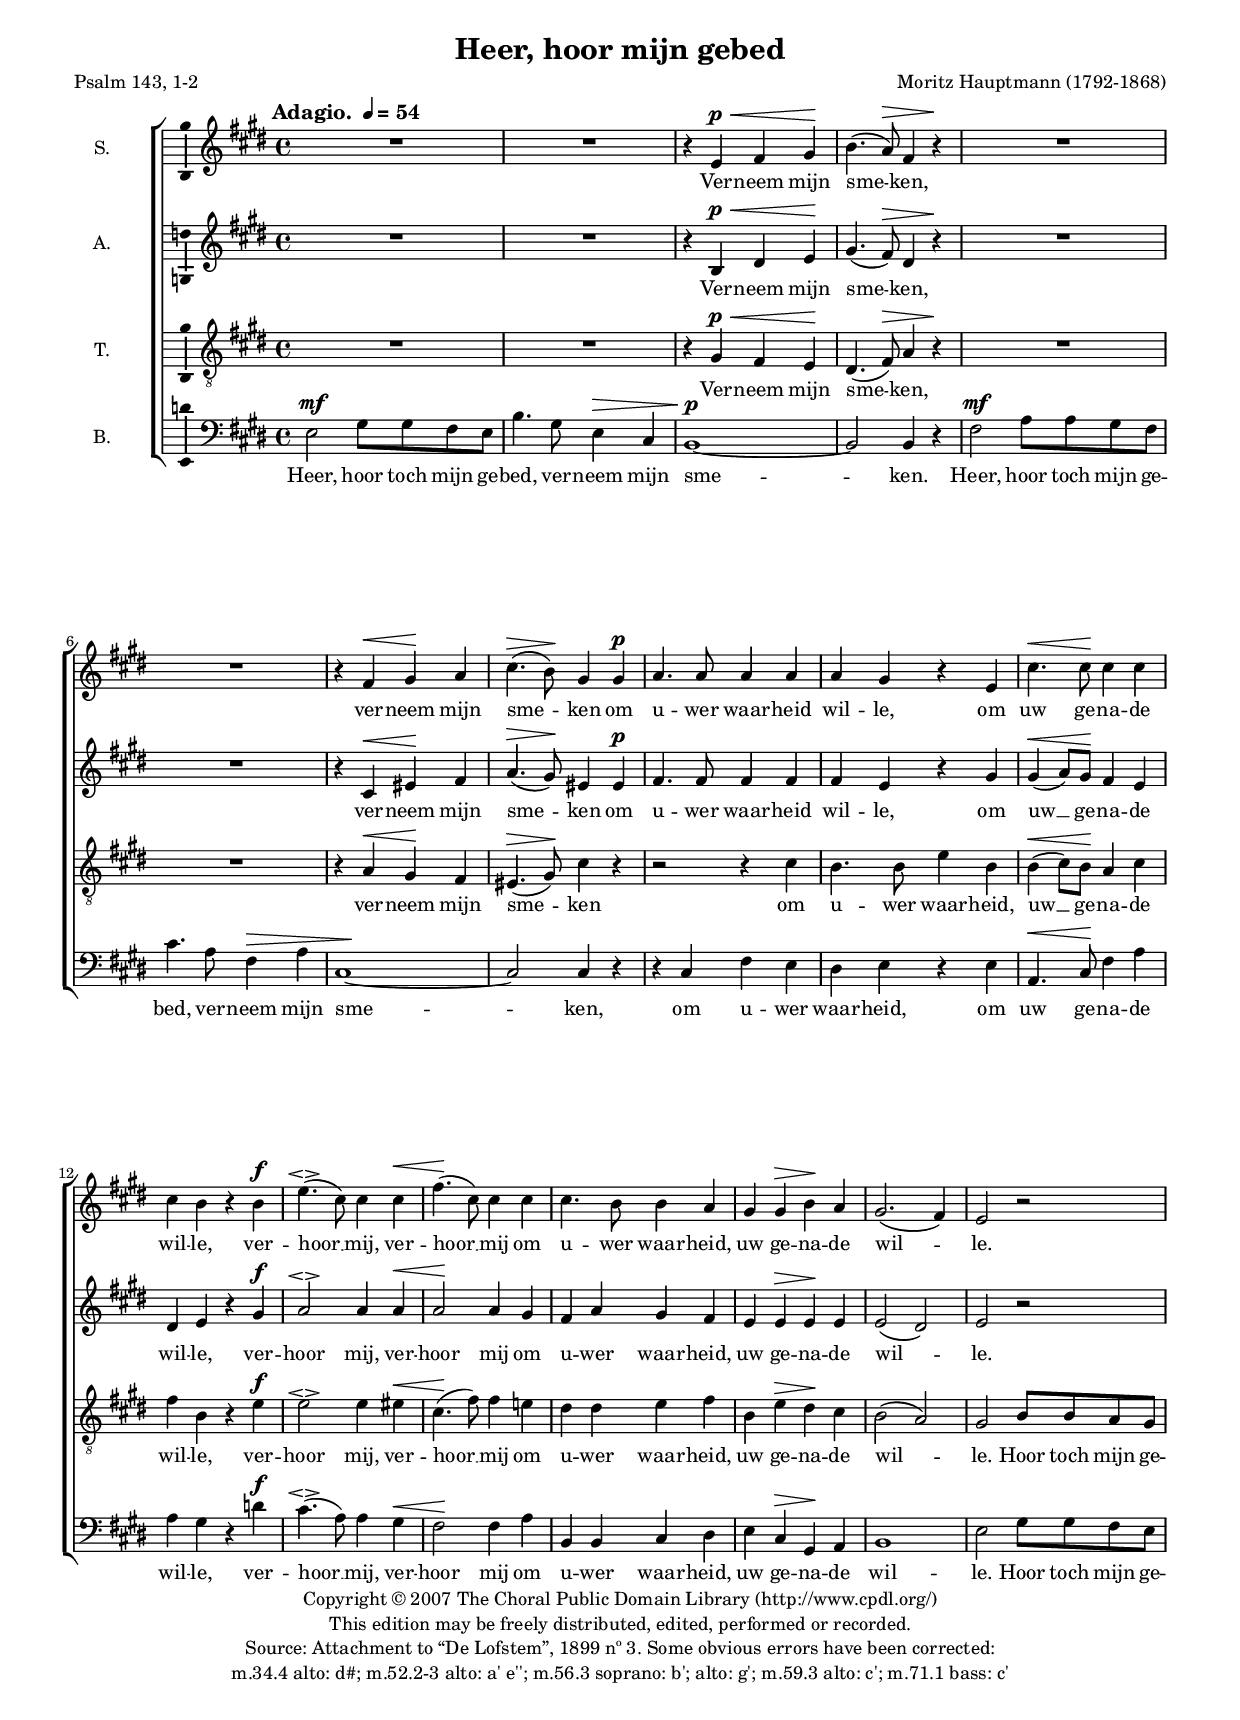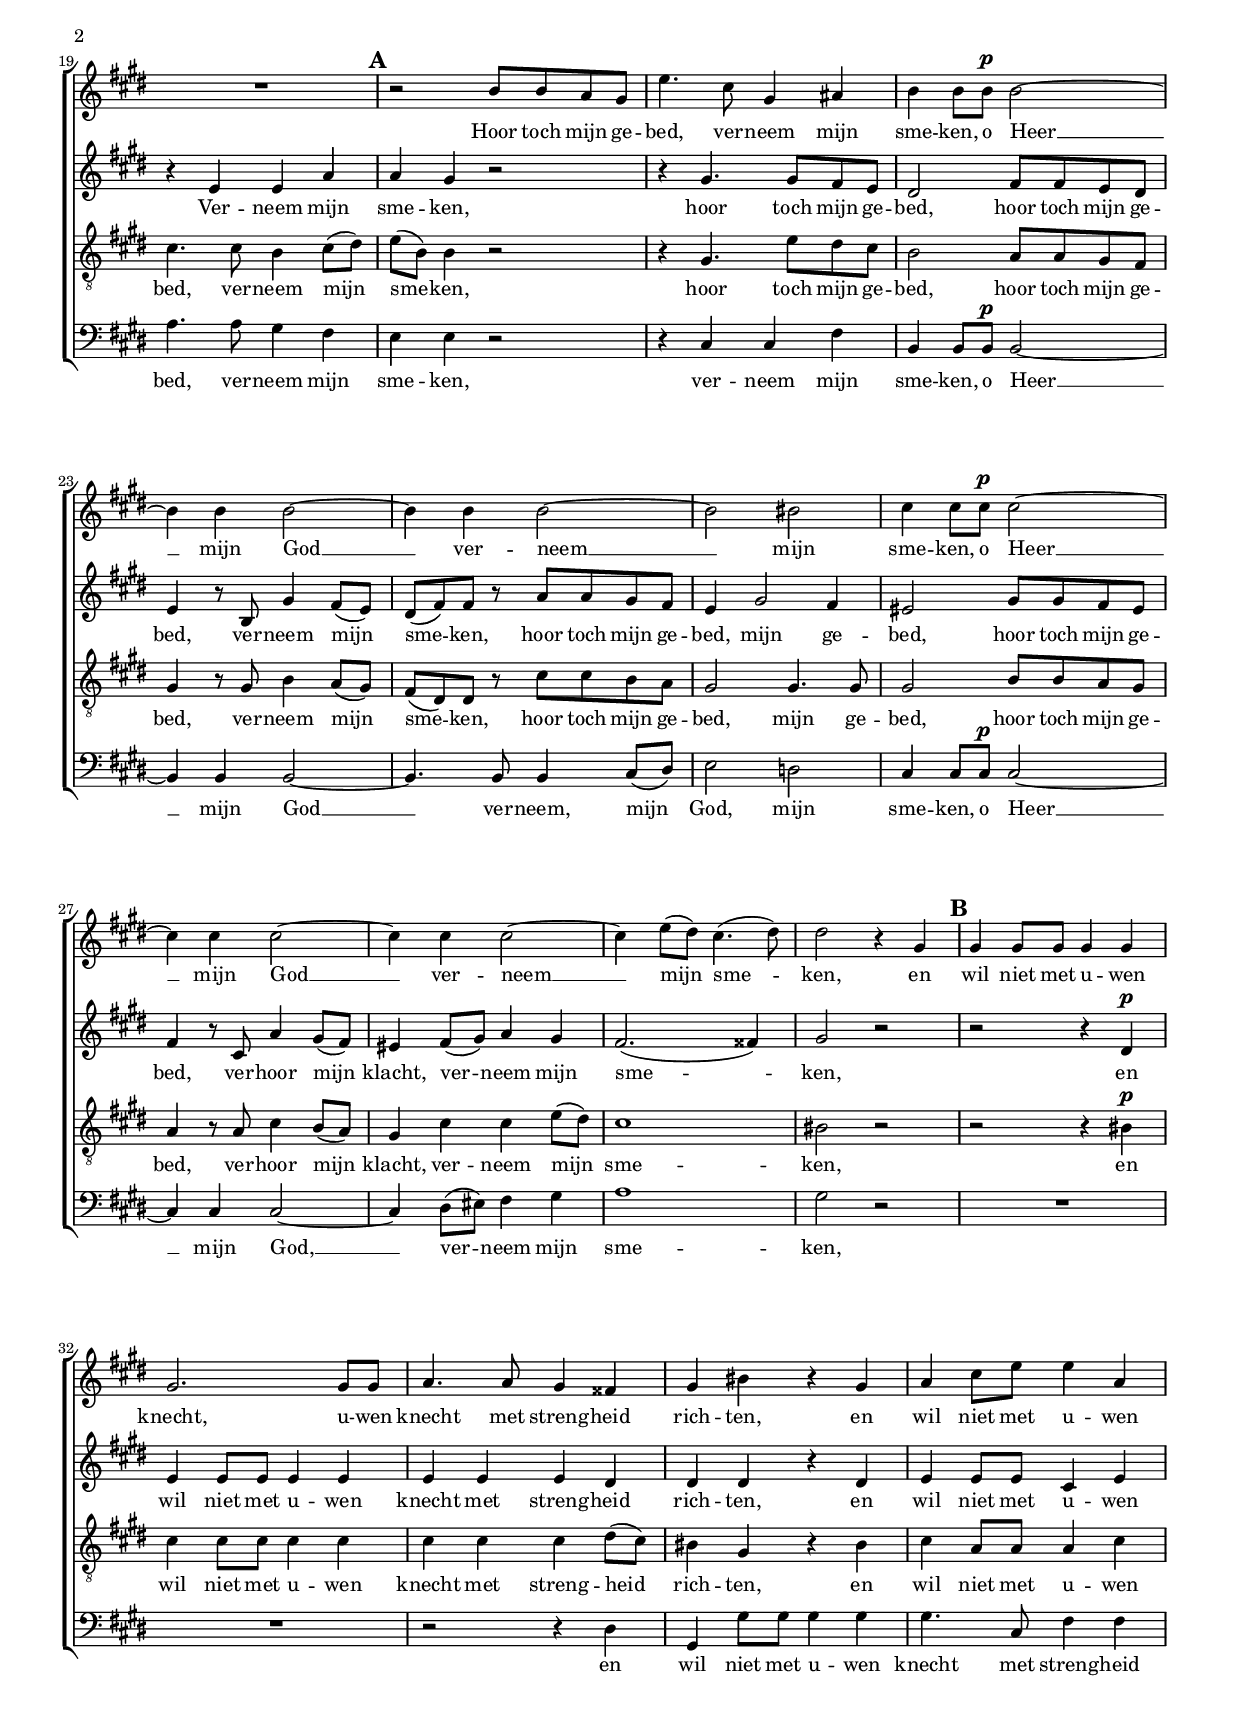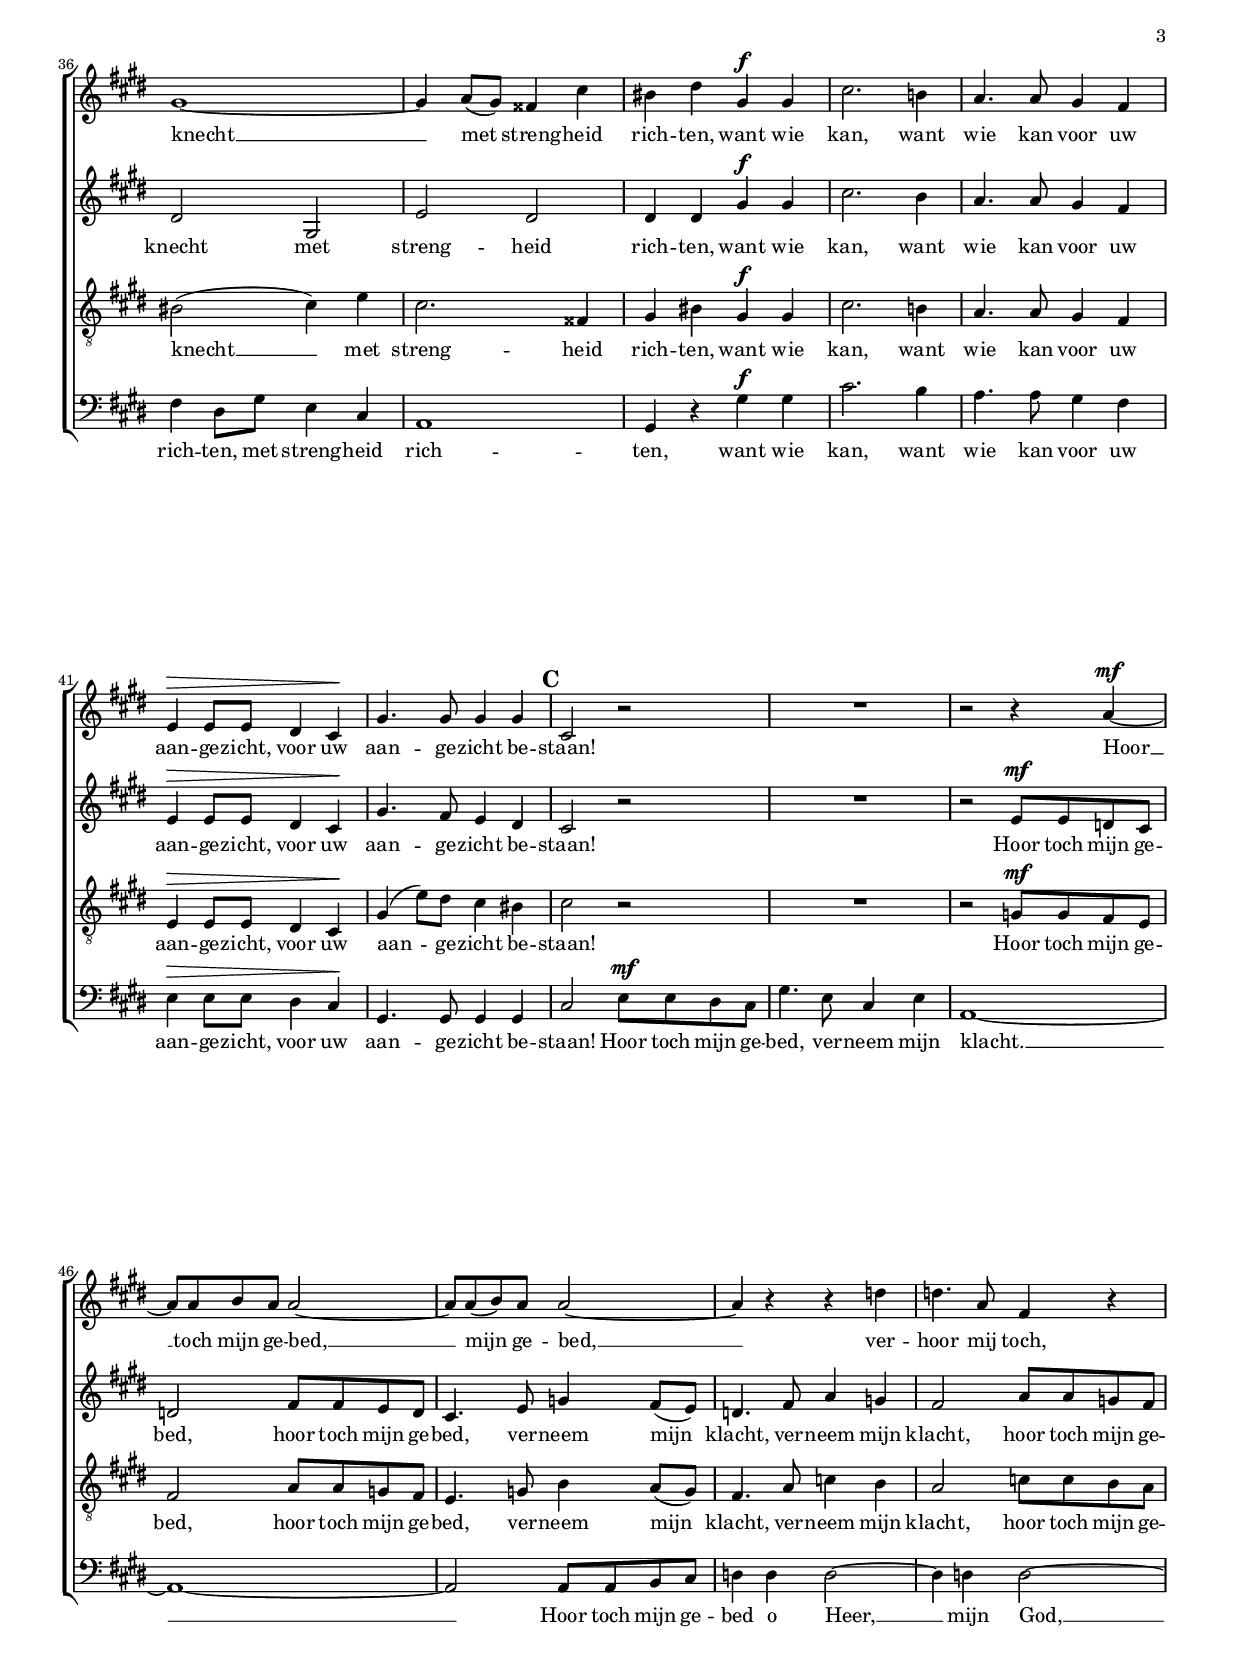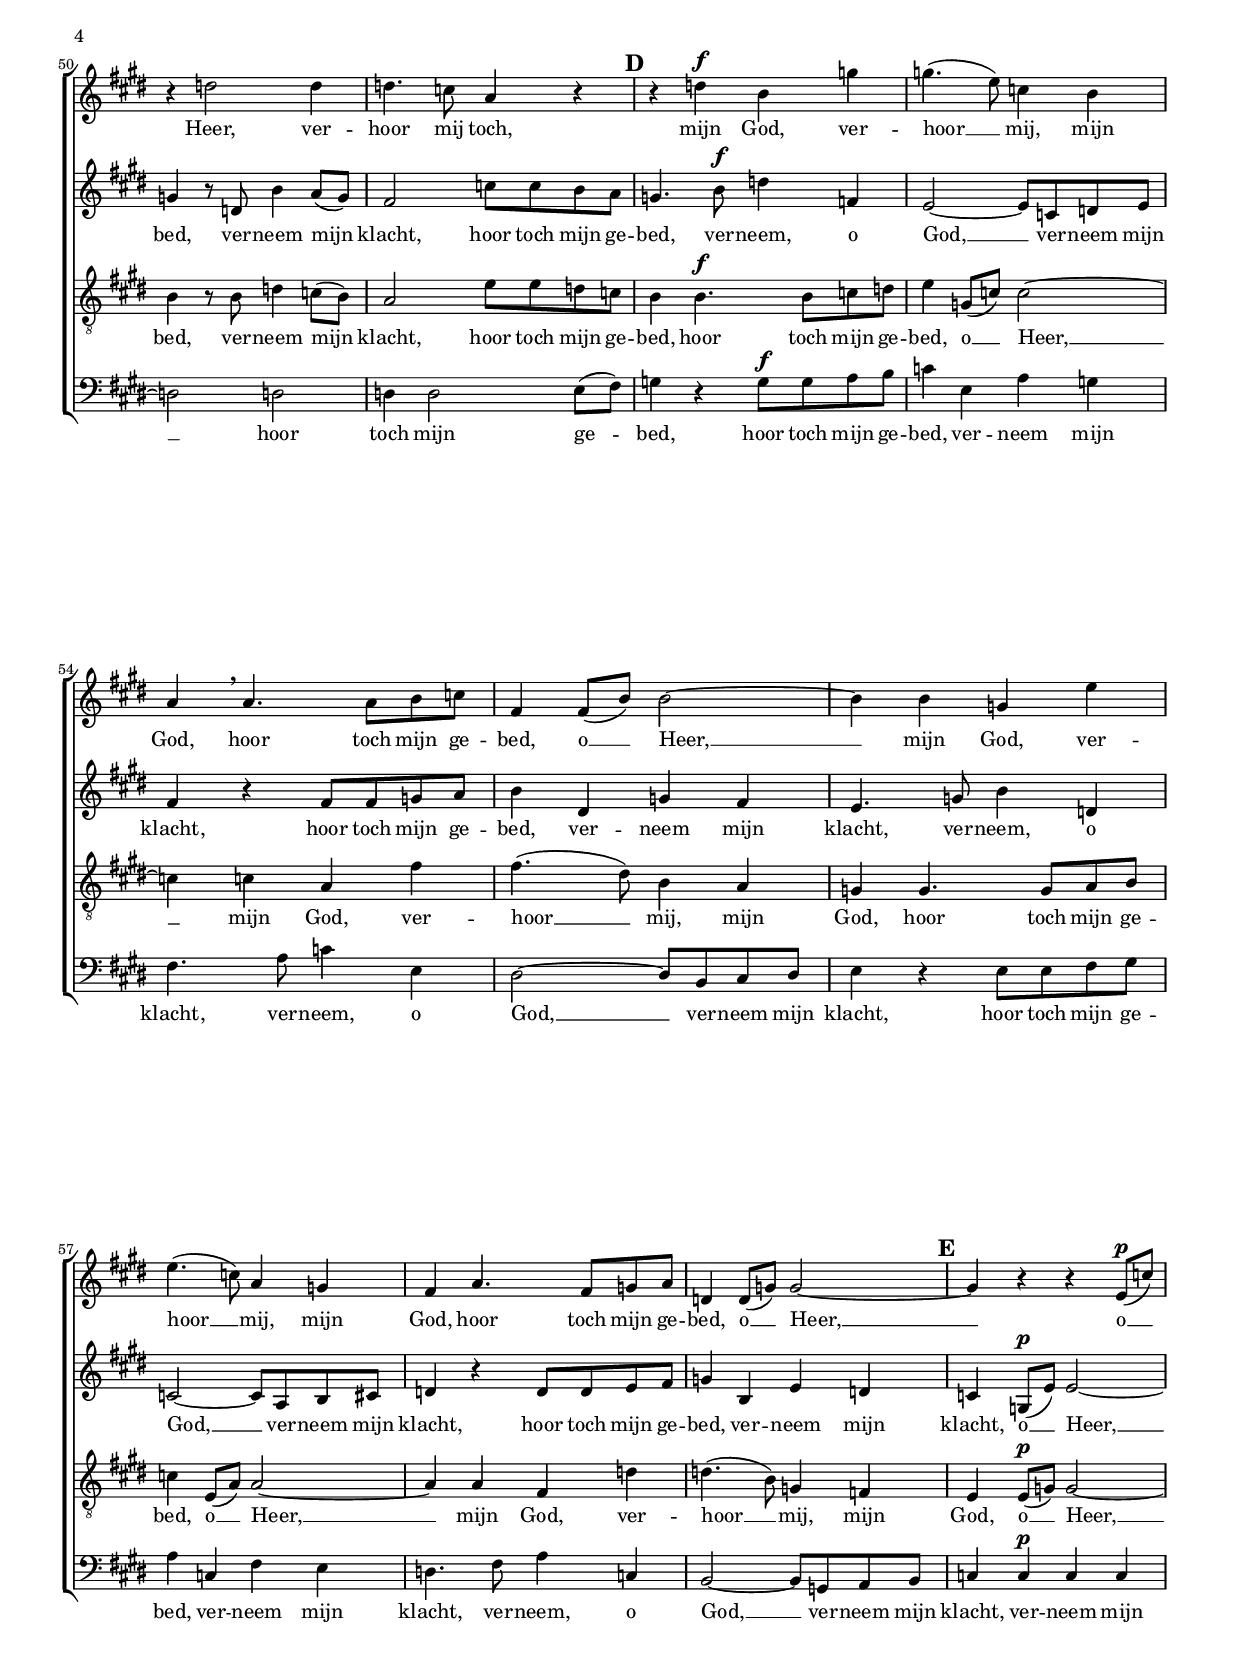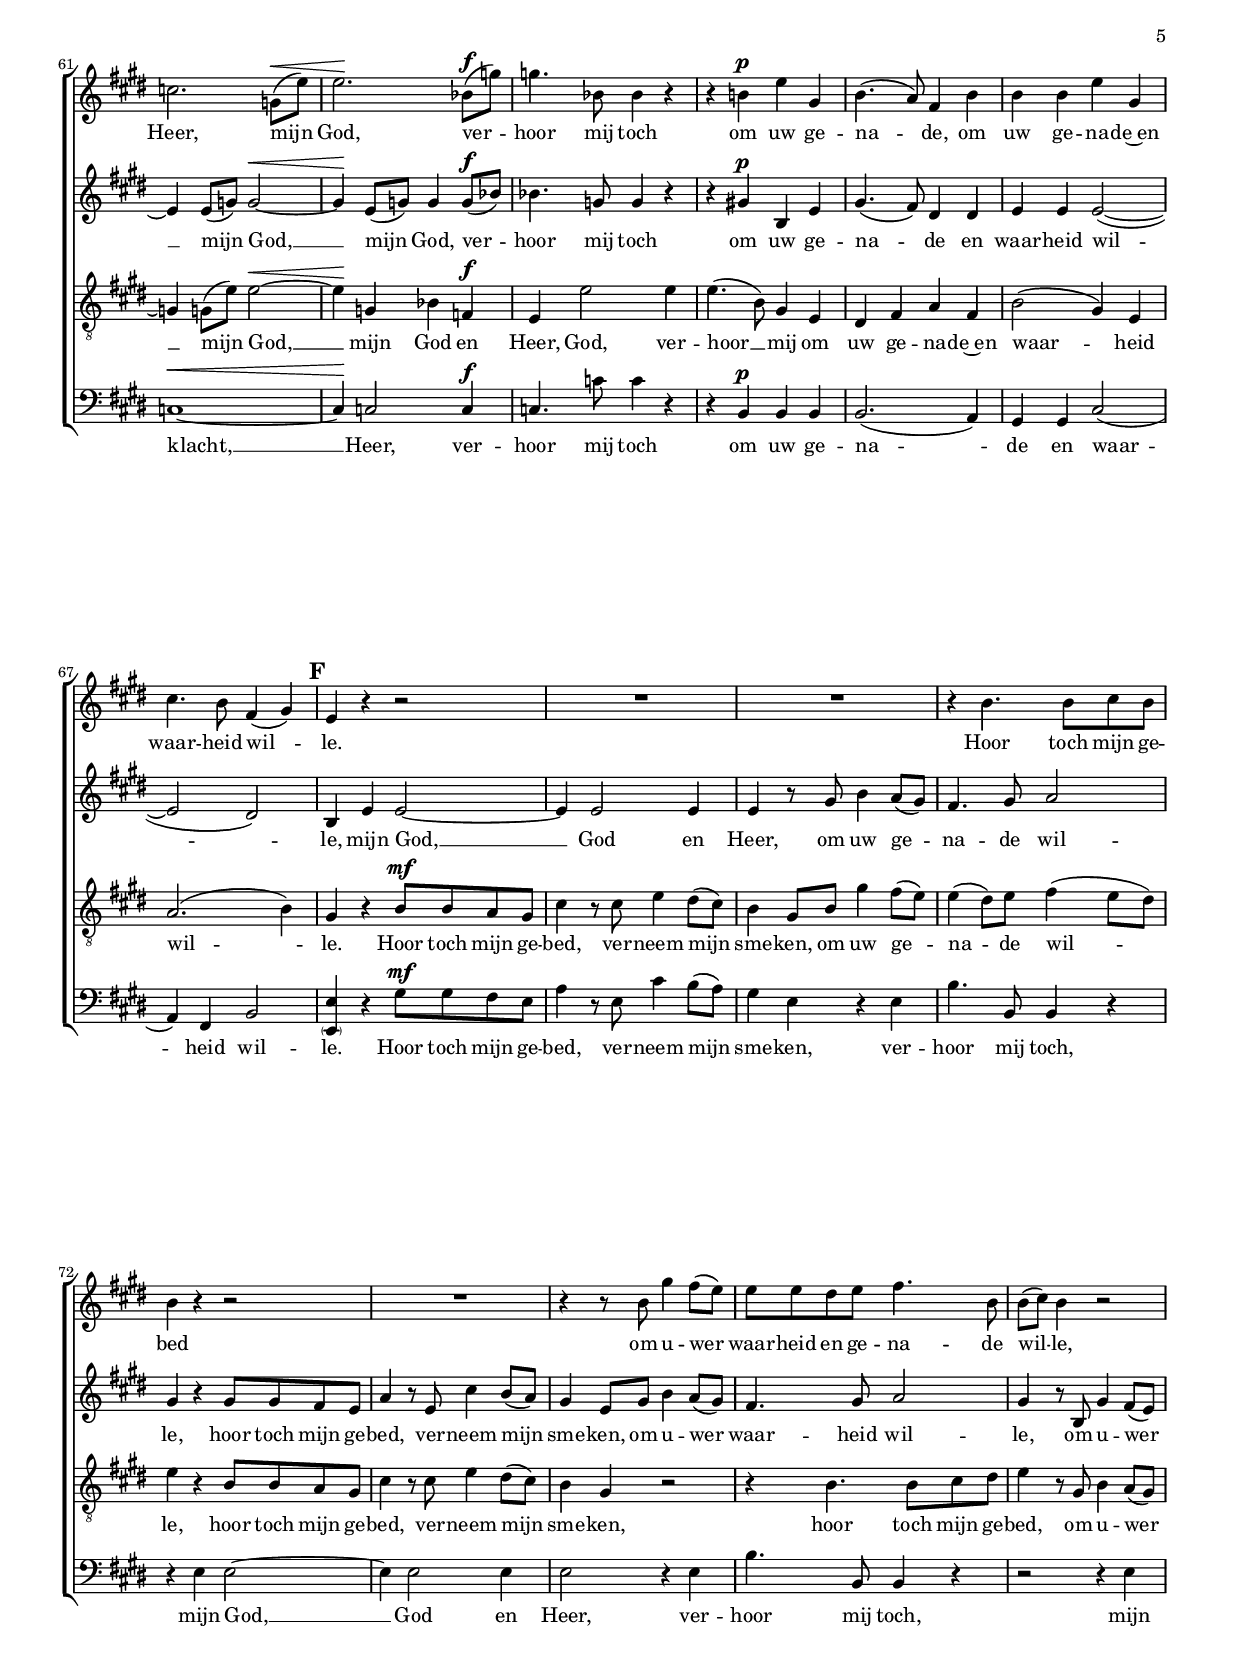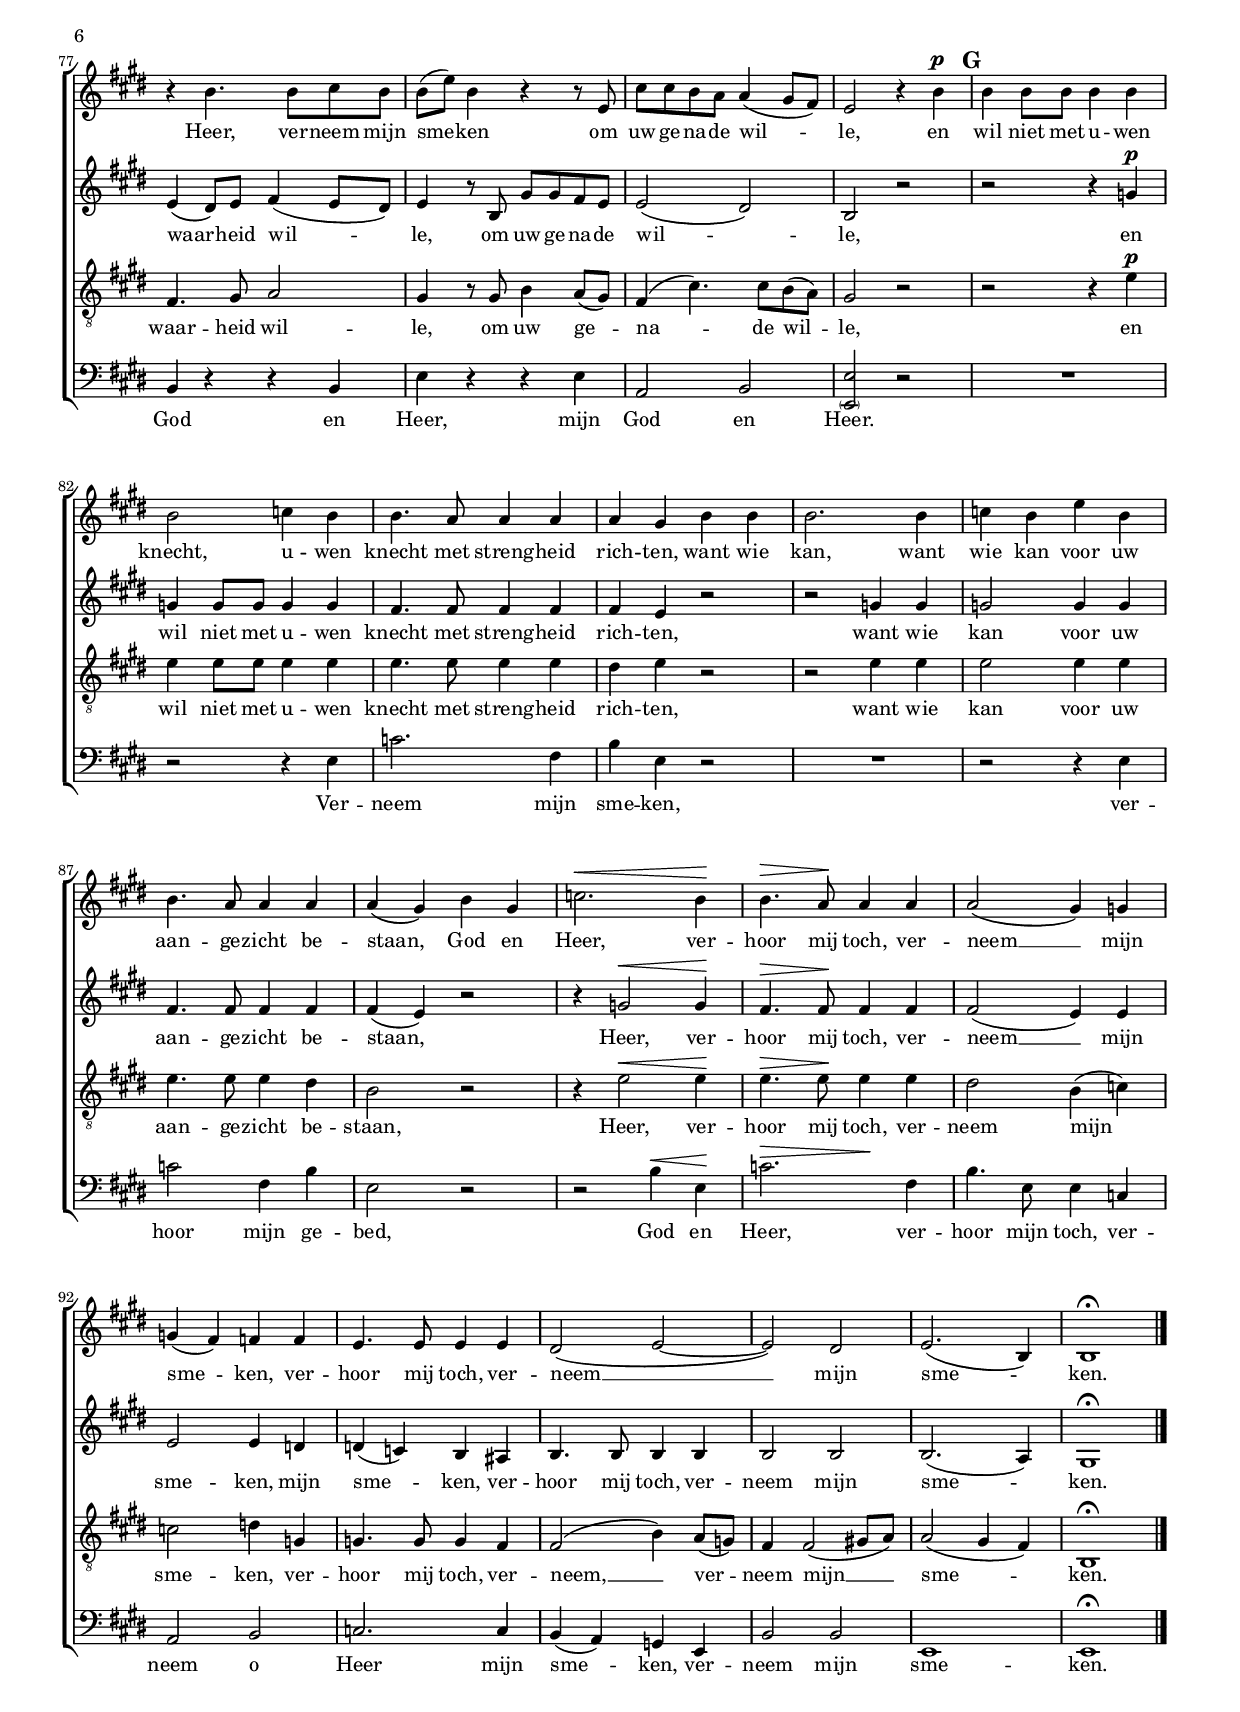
\version "2.12.0"

#(set-global-staff-size 16)

\paper {
        #(set-paper-size "a4")
        bottom-margin = 12 \mm
        line-width = 185 \mm
        ragged-last-bottom = ##f
}

\header {
        title = "Heer, hoor mijn gebed"
        poet = "Psalm 143, 1-2"
        composer = "Moritz Hauptmann (1792-1868)"
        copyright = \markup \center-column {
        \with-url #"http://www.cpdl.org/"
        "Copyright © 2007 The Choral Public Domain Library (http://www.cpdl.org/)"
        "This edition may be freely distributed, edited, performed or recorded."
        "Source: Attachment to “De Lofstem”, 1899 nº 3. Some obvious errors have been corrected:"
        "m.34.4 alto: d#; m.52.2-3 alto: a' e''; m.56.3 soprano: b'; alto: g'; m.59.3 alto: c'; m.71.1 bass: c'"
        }
}

global = {
        \time 4/4
        \key e \major
        \dynamicUp
        #(set-accidental-style 'modern)
        \override Hairpin #'to-barline = ##f
}

sop = \relative c' {
\clef treble
\once \override Score.RehearsalMark #'self-alignment-X = #LEFT
\once \override Score.RehearsalMark #'font-series = #'bold
\once \override Score.RehearsalMark #'font-size = #1
\once \override Score.RehearsalMark #'break-align-symbols = #'(time-signature)
\once \override Score.RehearsalMark #'extra-offset = #'(-0.5 . 0)
\mark \markup { "Adagio. " \fontsize #'-2 \general-align #Y #DOWN \note #"4" #.8 "= 54" }
R1*2
r4 e\p\< fis gis\! | b4.( a8)\> fis4 r\! |
R1 R1 r4 fis\< gis\! a | cis4.(\> b8)\! gis4 gis\p |
a4. a8 a4 a | a gis r e | cis'4.\< cis8\! cis4 cis | cis b r b\f |
e4.(\espressivo cis8) cis4 cis\< | fis4.(\! cis8) cis4 cis |
cis4. b8 b4 a | gis gis\> b\! a | gis2.( fis4)|
e2 r | R1 |
\mark \default % A
r2 b'8 b a gis | e'4. cis8 gis4 ais | b b8 b\p b2~ |
b4 b b2~ | b4 b b2~ | b bis | cis4 cis8 cis\p cis2 ~ |
cis4 cis cis2~ | cis 4 cis cis2~ | cis4 e8( dis) cis4.( dis8) | dis2 r4 gis, |
\mark \default % B
gis gis8 gis gis4 gis | gis2. gis8 gis | a4. a8 gis4 fisis | gis bis r gis |
a cis8 e e4 a, | gis1~ | gis4 a8( gis) fisis4 cis' | bis dis
gis,\f gis | cis2. b4 | a4. a8 gis4 fis | e\> e8 e8 dis4 cis\! | gis'4. gis8 gis4 gis |
\mark \default % C
cis,2 r | R1 | r2 r4 a'~\mf | a8 a b a a2~ | a8 a( b) a a2~ | a4 r r d |
d4. a8 fis4 r | r d'2 d4 | d4. c8 a4 r |
\mark \default % D
r d\f b g' | g4.( e8) c4 b | a \breathe a4. a8 b c | fis,4 fis8( b) b2~ | b4 b g e' |
e4.( c8) a4 g | fis a4. fis8 g a | d,4 d8( g) g2~ |
\mark \default % E
g4 r r e8(\p c'8) | c2. g8(\< e') | e2.\! bes8(\f g') | g4. bes,8 bes4 r |
r b\p e gis, | b4.( a8) fis4 b | b b e gis, cis4. b8 fis4( gis) |
\mark \default % F
e r r2 | R1 | R1 | r4 b'4. b8 cis b | b4 r r2 | R1 | r4 r8 b gis'4 fis8( e) |
e e dis e fis4. b,8 | b( cis) b4 r2 | r4 b4. b8 cis b | b( e) b4 r r8 e, |
cis' cis b a a4( gis8 fis) | e2 r4 b'\p |
\mark \default % G
b b8 b b4 b | b2 c4 b | b4. a8 a4 a | a gis b b | b2. b4 | c b e b | b4. a8 a4 a |
a( gis) b gis | c2.\< b4\! | b4.\> a8\! a4 a | a2( gis4) g | g( fis) f f |
e4. e8 e4 e | dis2( e~ | e) dis | e2.( b4) | b1\fermata \bar"|."
}

alt = \relative c' {
\clef treble
R1 R1 r4 b\p\< dis e\! | gis4.( fis8)\> dis4 r\! |
R1 R1 r4 cis\< eis\! fis | a4.(\> gis8)\! eis4 eis\p |
fis4. fis8 fis4 fis | fis e r gis | gis(\< a8) gis\! fis4 e | dis e r gis\f |
a2^\espressivo a4 a\< | a2\! a4 gis | fis a gis fis | e e\> e\! e | e2( dis) |
e r | r4 e e a |
% A
a gis r2 | r4 gis4. gis8 fis e | dis2 fis8 fis e dis |
e4 r8 b gis'4 fis8( e) | dis( fis) fis r a a gis fis |
e4 gis2 fis4 | eis2 gis8 gis fis eis |
fis4 r8 cis a'4 gis8( fis) | eis4 fis8( gis) a4 gis | fis2.( fisis4) | gis2 r |
% B
r2 r4 dis\p | e e8 e e4 e | e e e dis | dis dis r dis |
e e8 e cis4 e | dis2 gis, | e' dis | dis4 dis
gis\f gis | cis2. b4 | a4. a8 gis4 fis | e\> e8 e8 dis4 cis\! | gis'4. fis8 e4 dis |
% C
cis2 r | R1 | r2 e8\mf e d cis | d2 fis8 fis e d | cis4. e8 g4 fis8( e) |
d4. fis8 a4 g | fis2 a8 a g fis | g4 r8 d8 b'4 a8( g) | fis2 c'8 c b a |
% D
g4. b8\f%{orig:a%} d4%{orig:e%} f,| e2~ e8 c d e | fis4 r fis8 fis g a | b4 dis, g fis | e4. g8 b4 d,|
c2~ c8 a b cis | d4 r d8 d e fis | g4 b, e d%{orig:c%} |
% E
c g8(\p e') e2~ | e4 e8( g) g2~\< | g4\! e8( g) g4 g8(\f bes) | bes4. g8 g4 r |
r gis\p b, e | gis4.( fis8) dis4 dis | e e e2~( | e dis) |
% F
b4 e e2~ | e4 e2 e4 | e r8 gis b4 a8( gis) | fis4. gis8 a2 | gis4 r gis8 gis fis e |
a4 r8 e cis'4 b8( a) | gis4 e8 gis b4 a8( gis) | fis4. gis8 a2 | gis4 r8 b, gis'4 fis8( e)|
e4( dis8) e fis4( e8 dis) | e4 r8 b gis' gis fis e | e2( dis) | b2 r |
% G
r2 r4 g'\p | g g8 g g4 g | fis4. fis8 fis4 fis | fis e r2 | r2 g4 g | g2 g4 g |
fis4. fis8 fis4 fis | fis( e) r2 | r4 g2\< g4\! | fis4.\> fis8\! fis4 fis |
fis2( e4) e | e2 e4 d | d( c) b ais | b4. b8 b4 b | b2 b | b2.( a4) | gis1\fermata \bar"|."
}

ten = \relative c' {
\clef "G_8"
R1 R1 r4 gis\p\< fis e\! | dis4.( fis8)\> a4 r\! |
R1 R1 r4 a\< gis\! fis | eis4.(\> gis8)\! cis4 r |
r2 r4 cis | b4. b8 e4 b | b(\< cis8) b\! a4 cis | fis b, r e\f |
e2\espressivo e4 eis\< | cis4.(\! fis8) fis4 e | dis dis e fis | b, e\> dis\! cis | b2( a) |
gis b8 b a gis | cis4. cis8 b4 cis8( dis) |
% A
e( b) b4 r2 | r4 gis4. e'8 dis cis | b2 a8 a gis fis |
gis4 r8 gis b4 a8( gis) | fis( dis) dis r cis' cis b a |
gis2 gis4. gis8 | gis2 b8 b a gis | 
a4 r8 a cis4 b8( a) | gis4 cis cis e8( dis) | cis1 | bis2 r |
% B
r2 r4 bis\p | cis cis8 cis cis4 cis | cis cis cis dis8( cis) | bis4 gis r bis |
cis a8 a a4 cis | bis2( cis4) e | cis2. fisis,4 | gis bis
gis\f gis | cis2. b4 | a4. a8 gis4 fis | e\> e8 e8 dis4 cis\! | gis'4( e'8) dis8 cis4 bis |
% C
cis2 r | R1 | r2 g8\mf g fis e | fis2 a8 a g fis | e4. g8 b4 a8( g) | fis4. a8 c4 b |
a2 c8 c b a | b4 r8 b d4 c8( b) | a2 e'8 e d c |
% D
b4 b4.\f b8 c d | e4 g,8( c) c2~ | c4 c a fis' | fis4.( dis8) b4 a | g4 g4. g8 a b |
c4 e,8( a) a2~ | a4 a fis d' | d4.( b8) g4 f | e e8(\p g) g2~ | g4 g8( e') e2~\< |
e4\! g, bes f\f | e e'2 e4 | e4.( b8) gis4 e | dis fis a fis | b2( gis4) e | a2.( b4) |
% F
gis r b8\mf b a gis | cis4 r8 cis e4 dis8( cis) | b4 gis8 b gis'4 fis8( e) |
e4( dis8) e fis4( e8 dis) | e4 r b8 b a gis | cis4 r8 cis e4 dis8( cis) | b4 gis r2 |
r4 b4. b8 cis dis | e4 r8 gis, b4 a8( gis) | fis4. gis8 a2 | gis4 r8 gis b4 a8( gis) |
fis4( cis'4.) cis8 b( a) | gis2 r2
% G
r2 r4 e'\p | e e8 e e4 e | e4. e8 e4 e | dis e r2 | r2 e4 e | e2 e4 e | e4. e8 e4 dis |
b2 r | r4 e2\< e4\! | e4.\> e8\! e4 e | dis2 b4( c) | c2 d4 g, | g4. g8 g4 fis | fis2( b4) a8( g) |
fis4 fis2( gis8 a) | a2( gis4 fis) | b,1\fermata \bar"|."
}

bas = \relative c {
\clef bass
e2\mf gis8 gis fis e | b'4. gis8 e4\> cis | b1~\p | b2 b4 r |
fis'2\mf a8 a gis fis | cis'4. a8 fis4\> a | cis,1~\! | cis2 cis4 r |
r cis fis e | dis e r e | a,4.\< cis8\! fis4 a | a gis r d'\f |
cis4.(\espressivo a8) a4 gis\< | fis2\! fis4 a | b, b cis dis | e cis\> gis\! a | b1 |
e2 gis8 gis fis e | a4. a8 gis4 fis |
% A
e e r2 | r4 cis cis fis | b, b8 b\p b2~ |
b4 b b2~ | b4. b8 b4 cis8( dis) | e2 d | cis4 cis8 cis\p cis2~ |
cis4 cis cis2~ | cis4 dis8( eis) fis4 gis | a1 | gis2 r |
% B
R1 R1 r2 r4 dis | gis, gis'8 gis gis4 gis gis4. cis,8 fis4 fis | fis dis8 gis e4 cis | a1 | gis4 r
gis'\f gis | cis2. b4 | a4. a8 gis4 fis | e\> e8 e8 dis4 cis\! | gis4. gis8 gis4 gis |
% C
cis2 e8\mf e dis cis | gis'4. e8 cis4 e | a,1~ | a~ | a2 a8 a b cis |
d4 d d2~ | d4 d d2~ | d d | d4 d2 e8( fis) |
% D
g4 r g8\f g a b | c4 e, a g | fis4. a8 c4 e, | dis2~ dis8 b cis dis |
e4 r e8 e fis gis | a4 c, fis e | d4. fis8 a4 c, | b2~ b8 g a b |
% E
c4 c\p c c | c1~\< | c4\! c2 c4\f | c4. c'8 c4 r |
r b,\p b b | b2.( a4) | gis gis cis2( | a4) fis b2 |
% F
<e \parenthesize e,>4 r gis8\mf gis fis e | a4 r8 e cis'4 b8( a) | gis4 e r e | b'4. b,8 b4 r |
r e e2~ | e4 e2 e4 e2 r4 e | b'4. b,8 b4 r | r2 r4 e | b r r b |
e r r e | a,2 b <e \parenthesize e,>2 r2 |
% G
R1 | r2 r4 e | c'2. fis,4 | b e, r2 | R1 | r2 r4 e | c'2 fis,4 b | e,2 r | r b'4\< e,\! |
<< c'2.\> { s2 s4\!} >> fis,4 | b4. e,8 e4 c | a2 b | c2. c4 | b( a) g e |
b'2 b | e,1 | e1\fermata \bar"|."
}

soptext = \lyricmode {
Ver -- neem mijn sme -- ken,
ver -- neem mijn sme -- ken
om u -- wer waar -- heid wil -- le,
om uw ge -- na -- de wil -- le,
ver -- hoor __ mij, ver -- hoor __ mij
om u -- wer waar -- heid, uw ge -- na -- de wil -- le.
Hoor toch mijn ge -- bed,
ver -- neem mijn sme -- ken,
o Heer __ mijn God __
ver -- neem __ mijn sme -- ken,
o Heer __ mijn God __
ver -- neem __ mijn sme -- ken,
en wil niet met u -- wen knecht, u -- wen knecht
met streng -- heid rich -- ten,
en wil niet met u -- wen knecht __
met streng -- heid rich -- ten,
want wie kan, want wie kan voor uw aan -- ge -- zicht,
voor uw aan -- ge -- zicht be -- staan!
Hoor __ toch mijn ge -- bed, __ mijn ge -- bed, __
ver -- hoor mij toch,
Heer, ver -- hoor mij toch,
mijn God, ver -- hoor __ mij,
mijn God, hoor toch mijn ge -- bed,
o __ Heer, __ mijn God, ver -- hoor __ mij,
mijn God, hoor toch mijn ge -- bed,
o __ Heer, __ o __ Heer, mijn God,
ver -- hoor mij toch
om uw ge -- na -- de,
om uw ge -- na -- de~en waar -- heid wil -- le.
Hoor toch mijn ge -- bed
om u -- wer waar -- heid en ge -- na -- de wil -- le,
Heer, ver -- neem mijn sme -- ken
om uw ge -- na -- de wil -- le,
en wil niet met u -- wen knecht,
u -- wen knecht met streng -- heid rich -- ten,
want wie kan, want wie kan voor uw aan -- ge -- zicht be -- staan,
God en Heer, ver -- hoor mij toch,
ver -- neem __ mijn sme -- ken,
ver -- hoor mij toch,
ver -- neem __ mijn sme -- ken.
}

alttext = \lyricmode {
Ver -- neem mijn sme -- ken,
ver -- neem mijn sme -- ken
om u -- wer waar -- heid wil -- le,
om uw __ ge -- na -- de wil -- le,
ver -- hoor mij, ver -- hoor mij
om u -- wer waar -- heid, uw ge -- na -- de wil -- le.
Ver -- neem mijn sme -- ken,
hoor toch mijn ge -- bed,
hoor toch mijn ge -- bed,
ver -- neem mijn sme -- ken,
hoor toch mijn ge -- bed, mijn ge -- bed,
hoor toch mijn ge -- bed,
ver -- hoor mijn klacht,
ver -- neem mijn sme -- ken,
en wil niet met u -- wen knecht
met streng -- heid rich -- ten,
en wil niet met u -- wen knecht
met streng -- heid rich -- ten,
want wie kan, want wie kan voor uw aan -- ge -- zicht,
voor uw aan -- ge -- zicht be -- staan!
Hoor toch mijn ge -- bed,
hoor toch mijn ge -- bed,
ver -- neem mijn klacht,
ver -- neem mijn klacht,
hoor toch mijn ge -- bed,
ver -- neem mijn klacht,
hoor toch mijn ge -- bed,
ver -- neem, o God, __ ver -- neem mijn klacht,
hoor toch mijn ge -- bed,
ver -- neem mijn klacht,
ver -- neem, o God, __ ver -- neem mijn klacht,
hoor toch mijn ge -- bed,
ver -- neem mijn klacht,
o __ Heer, __ mijn God, __ mijn God,
ver -- hoor mij toch
om uw ge -- na -- de en waar -- heid wil -- le,
mijn God, __ God en Heer,
om uw ge -- na -- de wil -- le,
hoor toch mijn ge -- bed,
ver -- neem mijn sme -- ken,
om u -- wer waar -- heid wil -- le,
om u -- wer waar -- heid wil -- le,
om uw ge -- na -- de wil -- le,
en wil niet met u -- wen knecht
met streng -- heid rich -- ten,
want wie kan voor uw aan -- ge -- zicht be -- staan,
Heer, ver -- hoor mij toch,
ver -- neem __ mijn sme -- ken, mijn sme -- ken,
ver -- hoor mij toch,
ver -- neem mijn sme -- ken.
}

tentext = \lyricmode {
Ver -- neem mijn sme -- ken,
ver -- neem mijn sme -- ken
om u -- wer waar -- heid, uw __ ge -- na -- de wil -- le,
ver -- hoor mij, ver -- hoor __ mij
om u -- wer waar -- heid, uw ge -- na -- de wil -- le.
Hoor toch mijn ge -- bed,
ver -- neem mijn sme -- ken,
hoor toch mijn ge -- bed,
hoor toch mijn ge -- bed,
ver -- neem mijn sme -- ken,
hoor toch mijn ge -- bed, mijn ge -- bed,
hoor toch mijn ge -- bed, 
ver -- hoor mijn klacht,
ver -- neem mijn sme -- ken,
en wil niet met u -- wen knecht
met streng -- heid rich -- ten,
en wil niet met u -- wen knecht __
met streng -- heid rich -- ten,
want wie kan, want wie kan voor uw aan -- ge -- zicht,
voor uw aan -- ge -- zicht be -- staan!
Hoor toch mijn ge -- bed,
hoor toch mijn ge -- bed,
ver -- neem mijn klacht,
ver -- neem mijn klacht,
hoor toch mijn ge -- bed,
ver -- neem mijn klacht,
hoor toch mijn ge -- bed,
hoor toch mijn ge -- bed,
o __ Heer, __ mijn God,
ver -- hoor __ mij, mijn God,
hoor toch mijn ge -- bed,
o __ Heer, __ mijn God,
ver -- hoor __ mij, mijn God,
o __ Heer, __ mijn God, __
mijn God en Heer,
God, ver -- hoor __ mij
om uw ge -- na -- de~en waar -- heid wil -- le.
Hoor toch mijn ge -- bed,
ver -- neem mijn sme -- ken,
om uw ge -- na -- de wil -- le,
hoor toch mijn ge -- bed,
ver -- neem mijn sme -- ken,
hoor toch mijn ge -- bed,
om u -- wer waar -- heid wil -- le,
om uw ge -- na -- de wil -- le,
en wil niet met u -- wen knecht
met streng -- heid rich -- ten,
want wie kan voor uw aan -- ge -- zicht be -- staan,
Heer, ver -- hoor mij toch,
ver -- neem mijn sme -- ken,
ver -- hoor mij toch, ver -- neem, __
ver -- neem mijn __ sme -- ken.
}

bastext = \lyricmode {
Heer, hoor toch mijn ge -- bed, ver -- neem mijn sme -- ken.
Heer, hoor toch mijn ge -- bed, ver -- neem mijn sme -- ken,
om u -- wer waar -- heid, om uw ge -- na -- de wil -- le,
ver -- hoor __ mij, ver -- hoor mij
om u -- wer waar -- heid, uw ge -- na -- de wil -- le.
Hoor toch mijn ge -- bed,
ver -- neem mijn sme -- ken,
ver -- neem mijn sme -- ken,
o Heer __ mijn God __
ver -- neem, mijn God, mijn sme -- ken,
o Heer __ mijn God, __
ver -- neem mijn sme -- ken,
en wil niet met u -- wen knecht
met streng -- heid rich -- ten, met streng -- heid rich -- ten,
want wie kan, want wie kan voor uw aan -- ge -- zicht,
voor uw aan -- ge -- zicht be -- staan!
Hoor toch mijn ge -- bed, ver -- neem mijn klacht. __
Hoor toch mijn ge -- bed o Heer, __
mijn God, __ hoor toch mijn ge -- bed,
hoor toch mijn ge -- bed,
ver -- neem mijn klacht,
ver -- neem, o God, __
ver -- neem mijn klacht,
hoor toch mijn ge -- bed,
ver -- neem mijn klacht,
ver -- neem, o God, __ ver -- neem mijn klacht,
ver -- neem mijn klacht, __ Heer, ver -- hoor mij toch
om uw ge -- na -- de en waar -- heid wil -- le.
Hoor toch mijn ge -- bed,
ver -- neem mijn sme -- ken,
ver -- hoor mij toch,
mijn God, __ God en Heer,
ver -- hoor mij toch,
mijn God en Heer,
mijn God en Heer.
Ver -- neem mijn sme -- ken,
ver -- hoor mijn ge -- bed,
God en Heer,
ver -- hoor mijn toch,
ver -- neem o Heer mijn sme -- ken,
ver -- neem mijn sme -- ken.
}

\score {
        \new ChoirStaff <<
                { \set Staff.instrumentName = "S. " \global \sop }
                \addlyrics { \soptext }
                { \set Staff.instrumentName = "A. " \global \alt }
                \addlyrics { \alttext }
                { \set Staff.instrumentName = "T. " \global \ten }
                \addlyrics { \tentext }
                { \set Staff.instrumentName = "B. " \global \bas }
                \addlyrics { \bastext }
        >>
        \midi { }
        \layout {
                \context { \Staff
                        \consists "Ambitus_engraver"
                }
        }
}

